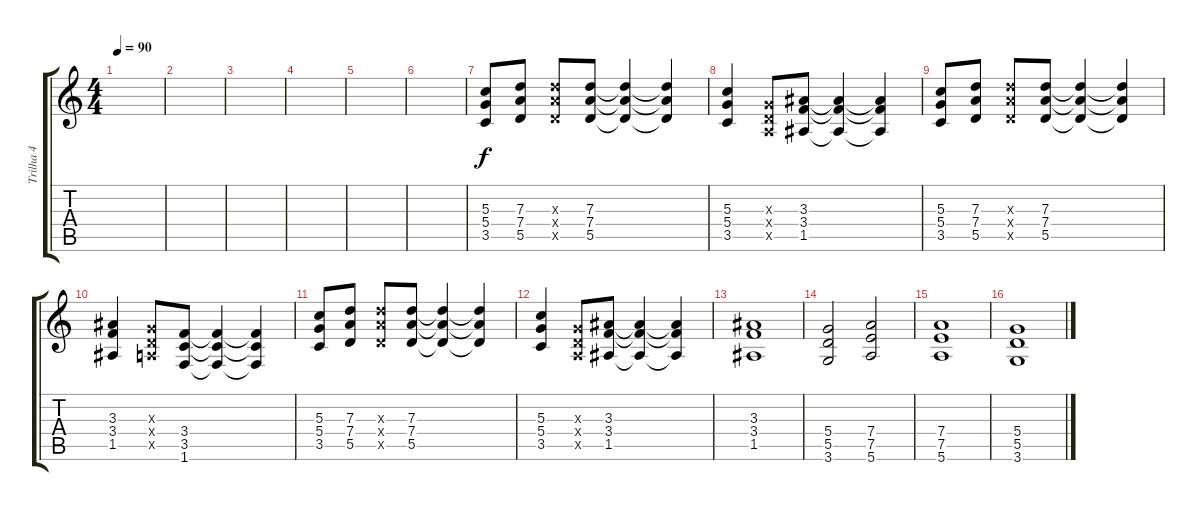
\track ("Trilha 4" "Trilha 4") {instrument overdrivenguitar}
\staff {score tabs}
\tuning (E4 B3 G3 D3 A2 E2) {hide}
\ts (4 4)
\tempo 90
\clef g2
\ks c
|
|
|
|
|
|
(5.3 5.4 3.5).8{volume 11} (7.3 7.4 5.5).8 (7.3{x} 7.4{x} 5.5{x}).8 (7.3 7.4 5.5).8 (7.3{t} 7.4{t} 5.5{t}).4 (7.3{t} 7.4{t} 5.5{t}).4 |
(5.3 5.4 3.5).4 (0.3{x} 0.4{x} 0.5{x}).8 (3.3 3.4 1.5).8 (3.3{t} 3.4{t} 1.5{t}).4 (3.3{t} 3.4{t} 1.5{t}).4 |
(5.3 5.4 3.5).8 (7.3 7.4 5.5).8 (7.3{x} 7.4{x} 5.5{x}).8 (7.3 7.4 5.5).8 (7.3{t} 7.4{t} 5.5{t}).4 (7.3{t} 7.4{t} 5.5{t}).4 |
(3.3 3.4 1.5).4 (0.3{x} 0.4{x} 0.5{x}).8 (3.4 3.5 1.6).8 (3.4{t} 3.5{t} 1.6{t}).4 (3.4{t} 3.5{t} 1.6{t}).4 |
(5.3 5.4 3.5).8 (7.3 7.4 5.5).8 (7.3{x} 7.4{x} 5.5{x}).8 (7.3 7.4 5.5).8 (7.3{t} 7.4{t} 5.5{t}).4 (7.3{t} 7.4{t} 5.5{t}).4 |
(5.3 5.4 3.5).4 (0.3{x} 0.4{x} 0.5{x}).8 (3.3 3.4 1.5).8 (3.3{t} 3.4{t} 1.5{t}).4 (3.3{t} 3.4{t} 1.5{t}).4 |
(3.3 3.4 1.5).1 |
(5.4 5.5 3.6).2 (7.4 7.5 5.6).2 |
(7.4 7.5 5.6).1 |
(5.4 5.5 3.6).1
